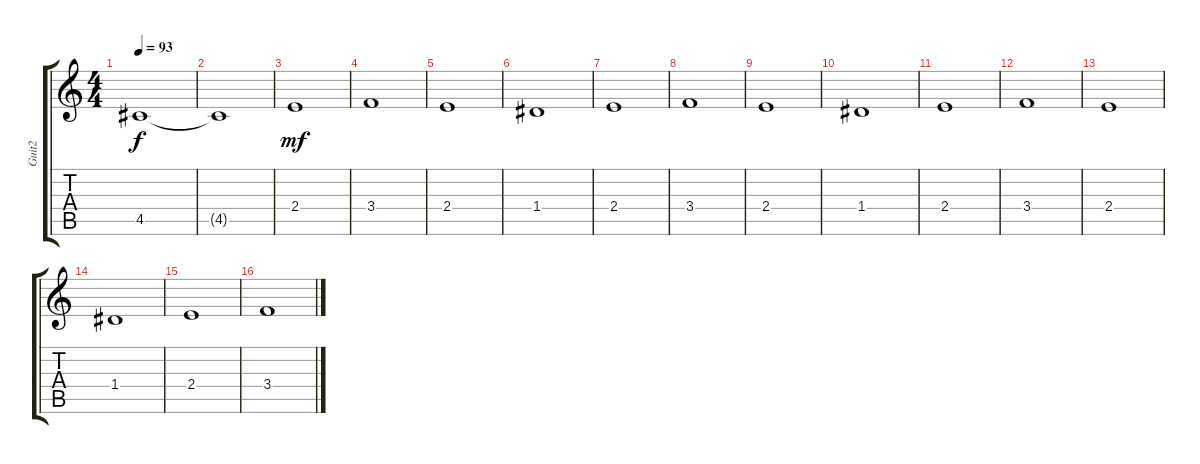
\track ("Guit2" "Guit2") {instrument electricguitarjazz}
\staff {score tabs}
\tuning (E4 B3 G3 D3 A2 E2) {hide}
\ts (4 4)
\tempo 93
\clef g2
\ks c
4.5.1{dy f} |
4.5{t}.1 |
2.4.1{dy mf} |
3.4.1 |
2.4.1 |
1.4.1 |
2.4.1 |
3.4.1 |
2.4.1 |
1.4.1 |
2.4.1 |
3.4.1 |
2.4.1 |
1.4.1 |
2.4.1 |
3.4.1
